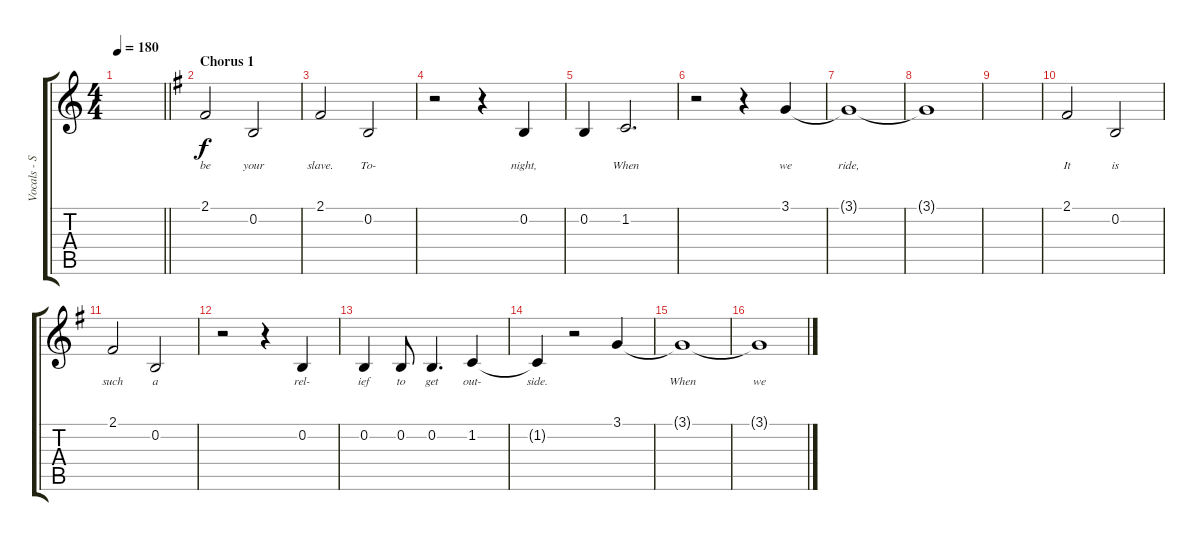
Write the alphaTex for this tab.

\track ("Vocals - Simon Neil" "Vocals - S") {instrument altosax}
\staff {score tabs}
\tuning (E4 B3 G3 D3 A2 E2) {hide}
\ts (4 4)
\tempo 180
\clef g2
\barLineRight lightlight
\ks c
|
\section ("" "Chorus 1")
\ks eminor
2.1.2{lyrics (0 "be") lyrics (1 "") lyrics (2 "") lyrics (3 "") lyrics (4 "")} 0.2.2{lyrics (0 "your") lyrics (1 "") lyrics (2 "") lyrics (3 "") lyrics (4 "")} |
2.1.2{lyrics (0 "slave.") lyrics (1 "") lyrics (2 "") lyrics (3 "") lyrics (4 "")} 0.2.2{lyrics (0 "To-") lyrics (1 "") lyrics (2 "") lyrics (3 "") lyrics (4 "")} |
r.2 r.4 0.2.4{lyrics (0 "night,") lyrics (1 "") lyrics (2 "") lyrics (3 "") lyrics (4 "")} |
0.2.4{lyrics (0 "") lyrics (1 "") lyrics (2 "") lyrics (3 "") lyrics (4 "")} 1.2.2{d lyrics (0 "When") lyrics (1 "") lyrics (2 "") lyrics (3 "") lyrics (4 "")} |
r.2 r.4 3.1.4{lyrics (0 "we") lyrics (1 "") lyrics (2 "") lyrics (3 "") lyrics (4 "")} |
3.1{t}.1{lyrics (0 "ride,") lyrics (1 "") lyrics (2 "") lyrics (3 "") lyrics (4 "")} |
3.1{t}.1{lyrics (0 "") lyrics (1 "") lyrics (2 "") lyrics (3 "") lyrics (4 "")} |
|
2.1.2{lyrics (0 "It") lyrics (1 "") lyrics (2 "") lyrics (3 "") lyrics (4 "")} 0.2.2{lyrics (0 "is") lyrics (1 "") lyrics (2 "") lyrics (3 "") lyrics (4 "")} |
2.1.2{lyrics (0 "such") lyrics (1 "") lyrics (2 "") lyrics (3 "") lyrics (4 "")} 0.2.2{lyrics (0 "a") lyrics (1 "") lyrics (2 "") lyrics (3 "") lyrics (4 "")} |
r.2 r.4 0.2.4{lyrics (0 "rel-") lyrics (1 "") lyrics (2 "") lyrics (3 "") lyrics (4 "")} |
0.2.4{lyrics (0 "ief") lyrics (1 "") lyrics (2 "") lyrics (3 "") lyrics (4 "")} 0.2.8{lyrics (0 "to") lyrics (1 "") lyrics (2 "") lyrics (3 "") lyrics (4 "")} 0.2.4{d lyrics (0 "get") lyrics (1 "") lyrics (2 "") lyrics (3 "") lyrics (4 "")} 1.2.4{lyrics (0 "out-") lyrics (1 "") lyrics (2 "") lyrics (3 "") lyrics (4 "")} |
1.2{t}.4{lyrics (0 "side.") lyrics (1 "") lyrics (2 "") lyrics (3 "") lyrics (4 "")} r.2 3.1.4{lyrics (0 "") lyrics (1 "") lyrics (2 "") lyrics (3 "") lyrics (4 "")} |
3.1{t}.1{lyrics (0 "When") lyrics (1 "") lyrics (2 "") lyrics (3 "") lyrics (4 "")} |
3.1{t}.1{lyrics (0 "we") lyrics (1 "") lyrics (2 "") lyrics (3 "") lyrics (4 "")}
